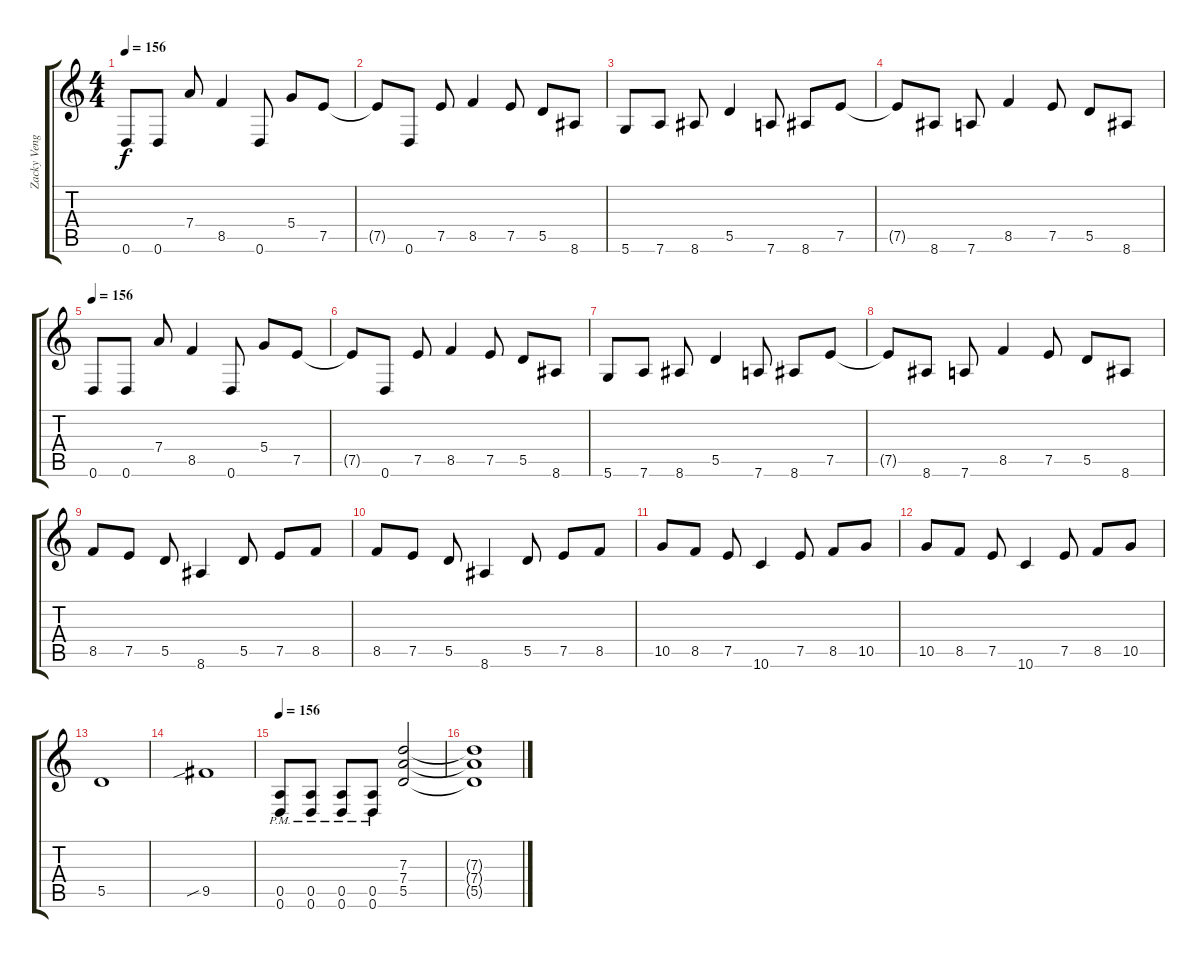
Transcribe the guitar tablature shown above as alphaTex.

\track ("Zacky Vengence" "Zacky Veng") {instrument distortionguitar}
\staff {score tabs}
\tuning (E4 B3 G3 D3 A2 D2) {hide}
\ts (4 4)
\tempo 156
\clef g2
\ks c
0.6.8{dy f volume 16 instrument distortionguitar} 0.6.8 7.4.8 8.5.4 0.6.8 5.4.8 7.5.8 |
7.5{t}.8 0.6.8 7.5.8 8.5.4 7.5.8 5.5.8 8.6.8 |
5.6.8 7.6.8 8.6.8 5.5.4 7.6.8 8.6.8 7.5.8 |
7.5{t}.8 8.6.8 7.6.8 8.5.4 7.5.8 5.5.8 8.6.8 |
\tempo 156
0.6.8{volume 16 instrument distortionguitar} 0.6.8 7.4.8 8.5.4 0.6.8 5.4.8 7.5.8 |
7.5{t}.8 0.6.8 7.5.8 8.5.4 7.5.8 5.5.8 8.6.8 |
5.6.8 7.6.8 8.6.8 5.5.4 7.6.8 8.6.8 7.5.8 |
7.5{t}.8 8.6.8 7.6.8 8.5.4 7.5.8 5.5.8 8.6.8 |
8.5.8 7.5.8 5.5.8 8.6.4 5.5.8 7.5.8 8.5.8 |
8.5.8 7.5.8 5.5.8 8.6.4 5.5.8 7.5.8 8.5.8 |
10.5.8 8.5.8 7.5.8 10.6.4 7.5.8 8.5.8 10.5.8 |
10.5.8 8.5.8 7.5.8 10.6.4 7.5.8 8.5.8 10.5.8 |
5.5.1 |
9.5{sib}.1 |
\tempo 156
(0.5{pm} 0.6{pm}).8{volume 16 instrument distortionguitar} (0.5{pm} 0.6{pm}).8 (0.5{pm} 0.6{pm}).8 (0.5{pm} 0.6{pm}).8 (7.3 7.4 5.5).2 |
(7.3{t} 7.4{t} 5.5{t}).1
